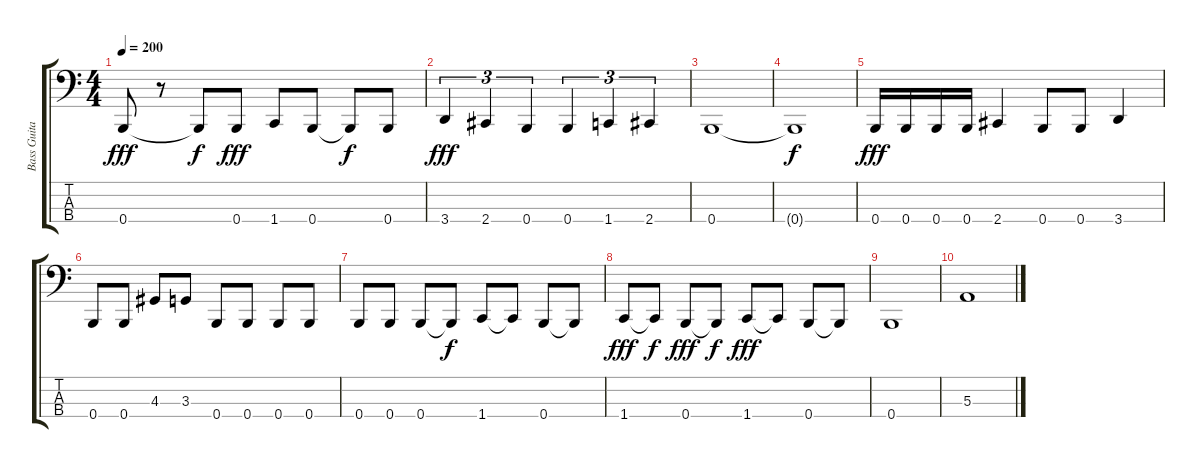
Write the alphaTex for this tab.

\track ("Bass Guitar" "Bass Guita") {instrument electricbassfinger}
\staff {score tabs}
\tuning (D2 A1 E1 B0) {hide}
\ts (4 4)
\tempo 200
\clef f4
\ks c
0.4.8{dy fff} r.8 0.4{t}.8{dy f} 0.4.8{dy fff} 1.4.8 0.4.8 0.4{t}.8{dy f} 0.4.8 |
3.4.4{tu (3 2) dy fff} 2.4.4{tu (3 2)} 0.4.4{tu (3 2)} 0.4.4{tu (3 2)} 1.4.4{tu (3 2)} 2.4.4{tu (3 2)} |
0.4.1 |
0.4{t}.1{dy f} |
0.4.16{dy fff} 0.4.16 0.4.16 0.4.16 2.4.4 0.4.8 0.4.8 3.4.4 |
0.4.8 0.4.8 4.3.8 3.3.8 0.4.8 0.4.8 0.4.8 0.4.8 |
0.4.8 0.4.8 0.4.8 0.4{t}.8{dy f} 1.4.8 1.4{t}.8 0.4.8 0.4{t}.8 |
1.4.8{dy fff} 1.4{t}.8{dy f} 0.4.8{dy fff} 0.4{t}.8{dy f} 1.4.8{dy fff} 1.4{t}.8 0.4.8 0.4{t}.8 |
0.4.1 |
5.3.1
